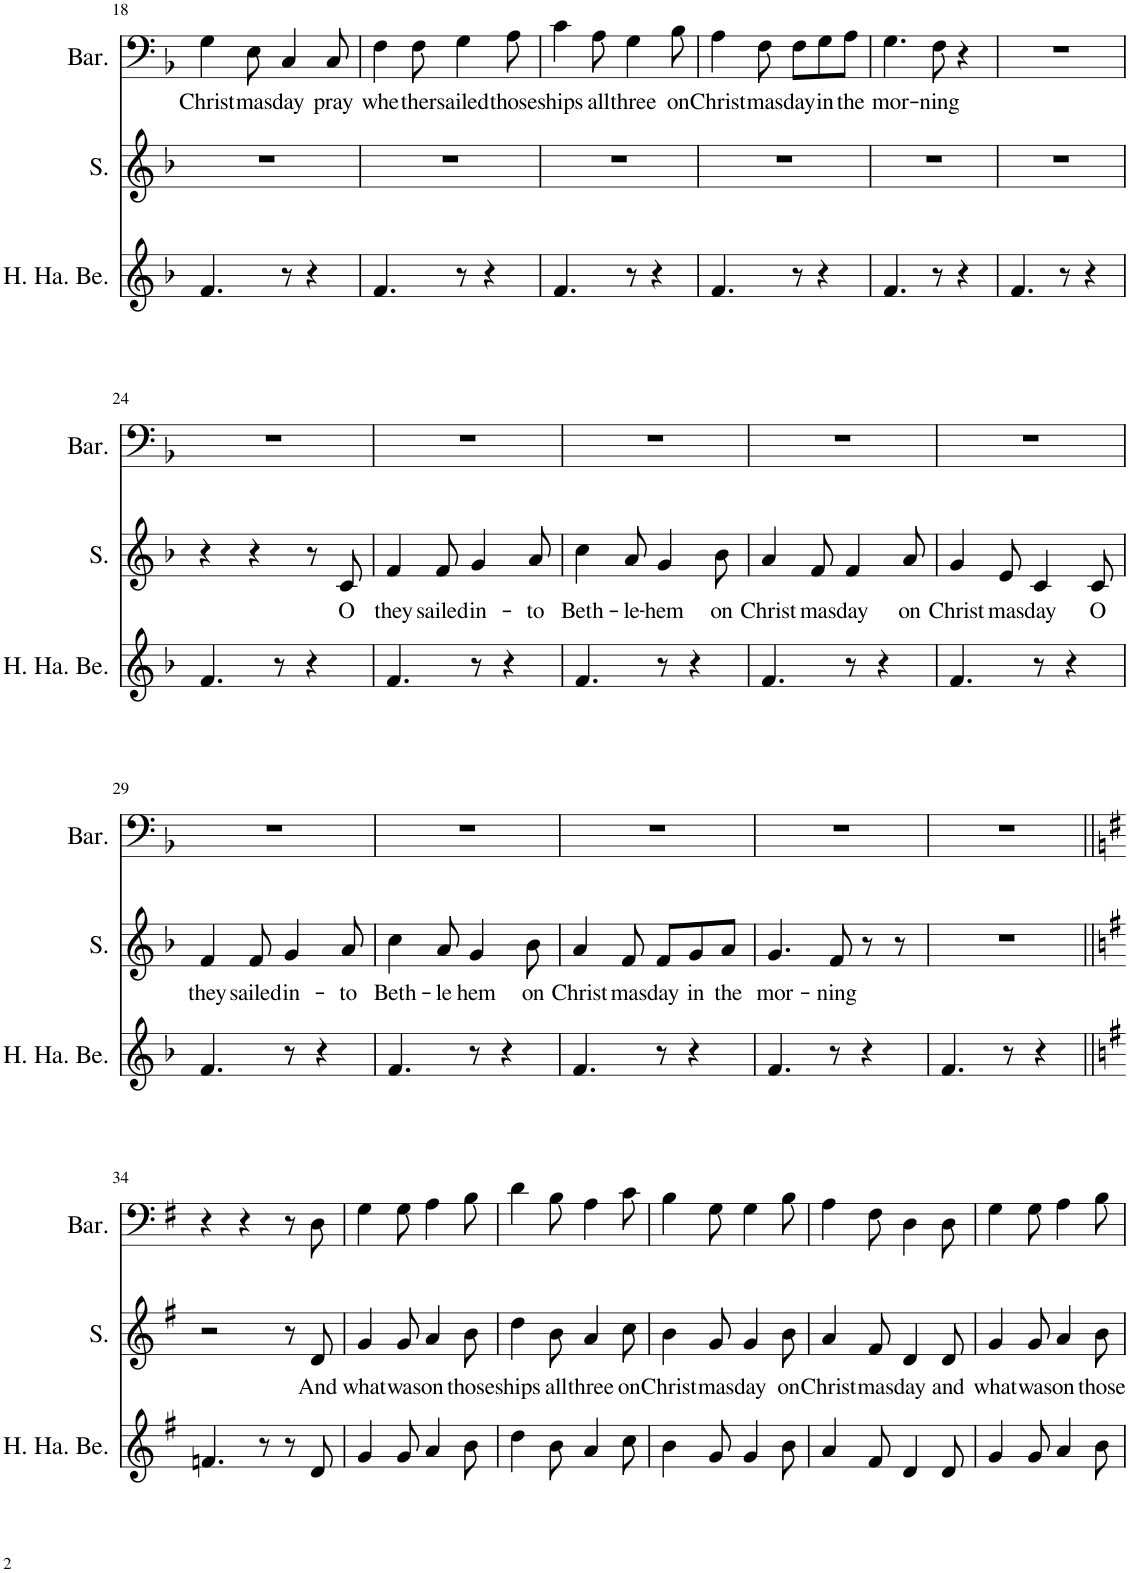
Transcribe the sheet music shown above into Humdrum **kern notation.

**kern	**kern	**text	**kern	**text
*part3	*part2	*part2	*part1	*part1
*staff3	*staff2	*staff2	*staff1	*staff1
*I"High Hand Bells	*I"Soprano	*	*I"Baritone	*
*I'H. Ha. Be.	*I'S.	*	*I'Bar.	*
!!LO:PB:g=z
*clefG2	*clefG2	*	*clefF4	*
*k[b-]	*k[b-]	*	*k[b-]	*
*M6/8	*M6/8	*	*M6/8	*
=18	=18	=18	=18	=18
!	!	!	!	!LO:LY:b
4.f/	2.r	.	4G\	Christ-
!	!	!	!	!LO:LY:b
.	.	.	8E\	-mas
!	!	!	!	!LO:LY:b
8r	.	.	4C/	day
4r	.	.	.	.
!	!	!	!	!LO:LY:b
.	.	.	8C/	pray
=19	=19	=19	=19	=19
!	!	!	!	!LO:LY:b
4.f/	2.r	.	4F\	whe-
!	!	!	!	!LO:LY:b
.	.	.	8F\	-ther
!	!	!	!	!LO:LY:b
8r	.	.	4G\	sailed
4r	.	.	.	.
!	!	!	!	!LO:LY:b
.	.	.	8A\	those
=20	=20	=20	=20	=20
!	!	!	!	!LO:LY:b
4.f/	2.r	.	4c\	ships
!	!	!	!	!LO:LY:b
.	.	.	8A\	all
!	!	!	!	!LO:LY:b
8r	.	.	4G\	three
4r	.	.	.	.
!	!	!	!	!LO:LY:b
.	.	.	8B-\	on
=21	=21	=21	=21	=21
!	!	!	!	!LO:LY:b
4.f/	2.r	.	4A\	Christ-
!	!	!	!	!LO:LY:b
.	.	.	8F\	-mas
!	!	!	!	!LO:LY:b
8r	.	.	8F\L	day
!	!	!	!	!LO:LY:b
4r	.	.	8G\	in
!	!	!	!	!LO:LY:b
.	.	.	8A\J	the
=22	=22	=22	=22	=22
!	!	!	!	!LO:LY:b
4.f/	2.r	.	4.G\	mor-
!	!	!	!	!LO:LY:b
8r	.	.	8F\	-ning
4r	.	.	4r	.
=23	=23	=23	=23	=23
4.f/	2.r	.	2.r	.
8r	.	.	.	.
4r	.	.	.	.
!!LO:LB:g=z
=24	=24	=24	=24	=24
4.f/	4r	.	2.r	.
.	4r	.	.	.
8r	.	.	.	.
4r	8r	.	.	.
!	!	!LO:LY:b	!	!
.	8c/	O	.	.
=25	=25	=25	=25	=25
!	!	!LO:LY:b	!	!
4.f/	4f/	they	2.r	.
!	!	!LO:LY:b	!	!
.	8f/	sailed	.	.
!	!	!LO:LY:b	!	!
8r	4g/	in-	.	.
4r	.	.	.	.
!	!	!LO:LY:b	!	!
.	8a/	-to	.	.
=26	=26	=26	=26	=26
!	!	!LO:LY:b	!	!
4.f/	4cc\	Beth-	2.r	.
!	!	!LO:LY:b	!	!
.	8a/	-le-	.	.
!	!	!LO:LY:b	!	!
8r	4g/	-hem	.	.
4r	.	.	.	.
!	!	!LO:LY:b	!	!
.	8b-\	on	.	.
=27	=27	=27	=27	=27
!	!	!LO:LY:b	!	!
4.f/	4a/	Christ-	2.r	.
!	!	!LO:LY:b	!	!
.	8f/	-mas	.	.
!	!	!LO:LY:b	!	!
8r	4f/	day	.	.
4r	.	.	.	.
!	!	!LO:LY:b	!	!
.	8a/	on	.	.
=28	=28	=28	=28	=28
!	!	!LO:LY:b	!	!
4.f/	4g/	Christ-	2.r	.
!	!	!LO:LY:b	!	!
.	8e/	-mas	.	.
!	!	!LO:LY:b	!	!
8r	4c/	day	.	.
4r	.	.	.	.
!	!	!LO:LY:b	!	!
.	8c/	O	.	.
!!LO:LB:g=z
=29	=29	=29	=29	=29
!	!	!LO:LY:b	!	!
4.f/	4f/	they	2.r	.
!	!	!LO:LY:b	!	!
.	8f/	sailed	.	.
!	!	!LO:LY:b	!	!
8r	4g/	in-	.	.
4r	.	.	.	.
!	!	!LO:LY:b	!	!
.	8a/	-to	.	.
=30	=30	=30	=30	=30
!	!	!LO:LY:b	!	!
4.f/	4cc\	Beth-	2.r	.
!	!	!LO:LY:b	!	!
.	8a/	-le-	.	.
!	!	!LO:LY:b	!	!
8r	4g/	-hem	.	.
4r	.	.	.	.
!	!	!LO:LY:b	!	!
.	8b-\	on	.	.
=31	=31	=31	=31	=31
!	!	!LO:LY:b	!	!
4.f/	4a/	Christ-	2.r	.
!	!	!LO:LY:b	!	!
.	8f/	-mas	.	.
!	!	!LO:LY:b	!	!
8r	8f/L	day	.	.
!	!	!LO:LY:b	!	!
4r	8g/	in	.	.
!	!	!LO:LY:b	!	!
.	8a/J	the	.	.
=32	=32	=32	=32	=32
!	!	!LO:LY:b	!	!
4.f/	4.g/	mor-	2.r	.
!	!	!LO:LY:b	!	!
8r	8f/	-ning	.	.
4r	8r	.	.	.
.	8r	.	.	.
=33	=33	=33	=33	=33
4.f/	2.r	.	2.r	.
8r	.	.	.	.
4r	.	.	.	.
!!LO:LB:g=z
=34||	=34||	=34||	=34||	=34||
*k[f#]	*k[f#]	*	*k[f#]	*
4.fn/	2r	.	4r	.
.	.	.	4r	.
8r	.	.	.	.
8r	8r	.	8r	.
!	!	!LO:LY:b	!	!
8d/	8d/	And	8D\	.
=35	=35	=35	=35	=35
!	!	!LO:LY:b	!	!
4g/	4g/	what	4G\	.
!	!	!LO:LY:b	!	!
8g/	8g/	was	8G\	.
!	!	!LO:LY:b	!	!
4a/	4a/	on	4A\	.
!	!	!LO:LY:b	!	!
8b\	8b\	those	8B\	.
=36	=36	=36	=36	=36
!	!	!LO:LY:b	!	!
4dd\	4dd\	ships	4d\	.
!	!	!LO:LY:b	!	!
8b\	8b\	all	8B\	.
!	!	!LO:LY:b	!	!
4a/	4a/	three	4A\	.
!	!	!LO:LY:b	!	!
8cc\	8cc\	on	8c\	.
=37	=37	=37	=37	=37
!	!	!LO:LY:b	!	!
4b\	4b\	Christ-	4B\	.
!	!	!LO:LY:b	!	!
8g/	8g/	-mas	8G\	.
!	!	!LO:LY:b	!	!
4g/	4g/	day	4G\	.
!	!	!LO:LY:b	!	!
8b\	8b\	on	8B\	.
=38	=38	=38	=38	=38
!	!	!LO:LY:b	!	!
4a/	4a/	Christ-	4A\	.
!	!	!LO:LY:b	!	!
8f#/	8f#/	-mas	8F#\	.
!	!	!LO:LY:b	!	!
4d/	4d/	day	4D\	.
!	!	!LO:LY:b	!	!
8d/	8d/	and	8D\	.
=39	=39	=39	=39	=39
!	!	!LO:LY:b	!	!
4g/	4g/	what	4G\	.
!	!	!LO:LY:b	!	!
8g/	8g/	was	8G\	.
!	!	!LO:LY:b	!	!
4a/	4a/	on	4A\	.
!	!	!LO:LY:b	!	!
8b\	8b\	those	8B\	.
=	=	=	=	=
*-	*-	*-	*-	*-
